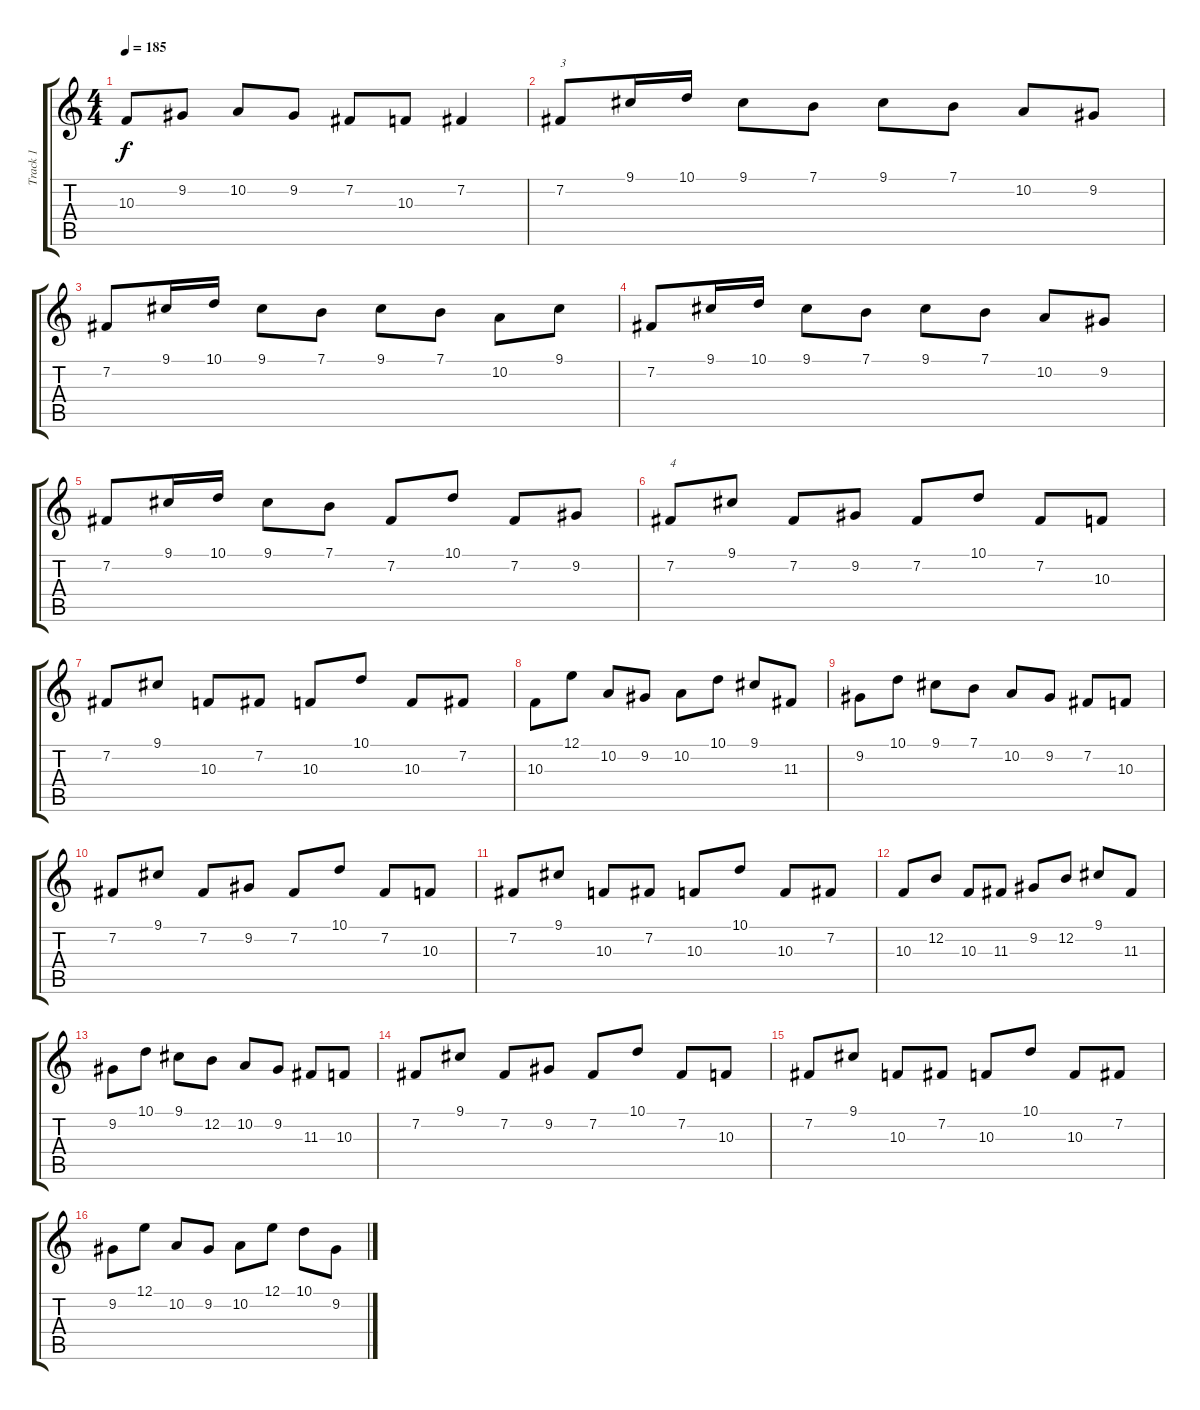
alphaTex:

\track ("Track 1" "Track 1") {instrument violin}
\staff {score tabs}
\tuning (E4 B3 G3 D3 A2 E2) {hide}
\ts (4 4)
\tempo 185
\clef g2
\ks c
10.3.8{dy f} 9.2.8 10.2.8 9.2.8 7.2.8 10.3.8 7.2.4 |
\section ("" "")
7.2.8{txt "3"} 9.1.16 10.1.16 9.1.8 7.1.8 9.1.8 7.1.8 10.2.8 9.2.8 |
7.2.8 9.1.16 10.1.16 9.1.8 7.1.8 9.1.8 7.1.8 10.2.8 9.1.8 |
7.2.8 9.1.16 10.1.16 9.1.8 7.1.8 9.1.8 7.1.8 10.2.8 9.2.8 |
7.2.8 9.1.16 10.1.16 9.1.8 7.1.8 7.2.8 10.1.8 7.2.8 9.2.8 |
\section ("" "")
7.2.8{txt "4"} 9.1.8 7.2.8 9.2.8 7.2.8 10.1.8 7.2.8 10.3.8 |
7.2.8 9.1.8 10.3.8 7.2.8 10.3.8 10.1.8 10.3.8 7.2.8 |
10.3.8 12.1.8 10.2.8 9.2.8 10.2.8 10.1.8 9.1.8 11.3.8 |
9.2.8 10.1.8 9.1.8 7.1.8 10.2.8 9.2.8 7.2.8 10.3.8 |
7.2.8 9.1.8 7.2.8 9.2.8 7.2.8 10.1.8 7.2.8 10.3.8 |
7.2.8 9.1.8 10.3.8 7.2.8 10.3.8 10.1.8 10.3.8 7.2.8 |
10.3.8 12.2.8 10.3.8 11.3.8 9.2.8 12.2.8 9.1.8 11.3.8 |
9.2.8 10.1.8 9.1.8 12.2.8 10.2.8 9.2.8 11.3.8 10.3.8 |
7.2.8 9.1.8 7.2.8 9.2.8 7.2.8 10.1.8 7.2.8 10.3.8 |
7.2.8 9.1.8 10.3.8 7.2.8 10.3.8 10.1.8 10.3.8 7.2.8 |
9.2.8 12.1.8 10.2.8 9.2.8 10.2.8 12.1.8 10.1.8 9.2.8
